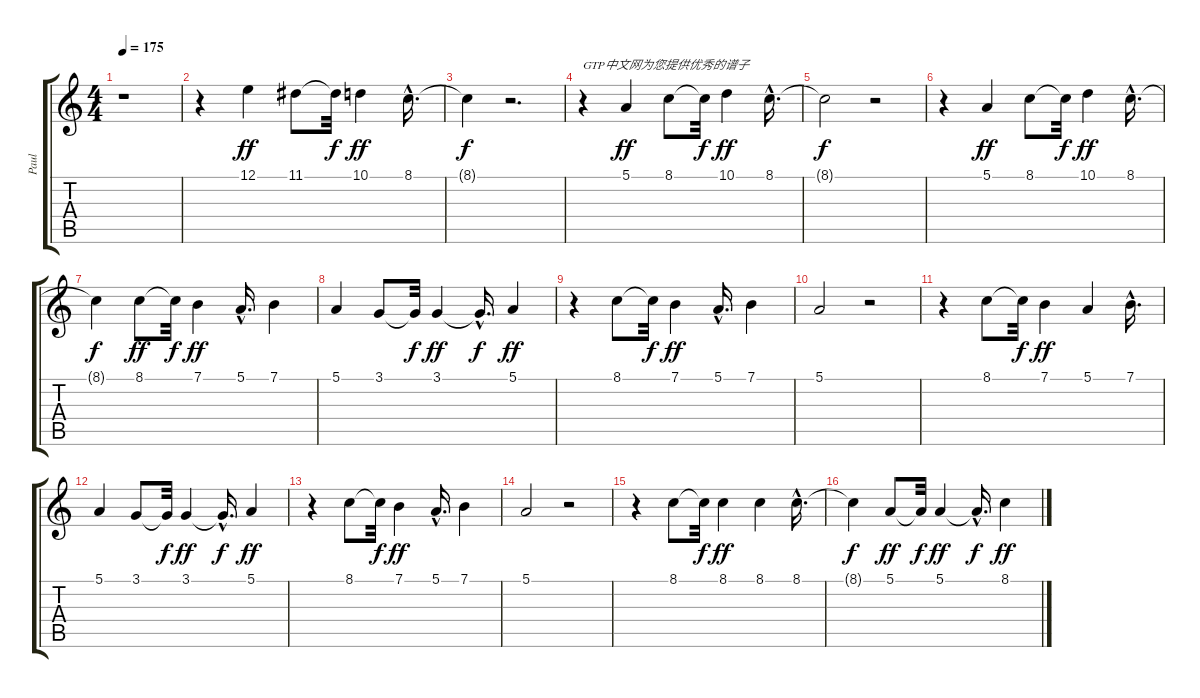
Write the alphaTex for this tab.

\track ("Paul" "Paul") {instrument flute}
\staff {score tabs}
\tuning (E4 B3 G3 D3 A2 E2) {hide}
\ts (4 4)
\tempo 175
\clef g2
\ks c
r.1{dy ff instrument flute} |
r.4 12.1.4 11.1.8 11.1{t}.32{dy f} 10.1.4{dy ff} 8.1{hac}.16{d} |
8.1{t}.4{dy f} r.2{d} |
r.4{txt "GTP中文网为您提供优秀的谱子"} 5.1.4{dy ff} 8.1.8 8.1{t}.32{dy f} 10.1.4{dy ff} 8.1{hac}.16{d} |
8.1{t}.2{dy f} r.2 |
r.4 5.1.4{dy ff} 8.1.8 8.1{t}.32{dy f} 10.1.4{dy ff} 8.1{hac}.16{d} |
8.1{t}.4{dy f} 8.1.8{dy ff} 8.1{t}.32{dy f} 7.1.4{dy ff} 5.1{hac}.16{d} 7.1.4 |
5.1.4 3.1.8 3.1{t}.32{dy f} 3.1.4{dy ff} 3.1{hac t}.16{d dy f} 5.1.4{dy ff} |
r.4 8.1.8 8.1{t}.32{dy f} 7.1.4{dy ff} 5.1{hac}.16{d} 7.1.4 |
5.1.2 r.2 |
r.4 8.1.8 8.1{t}.32{dy f} 7.1.4{dy ff} 5.1.4 7.1{hac}.16{d} |
5.1.4 3.1.8 3.1{t}.32{dy f} 3.1.4{dy ff} 3.1{hac t}.16{d dy f} 5.1.4{dy ff} |
r.4 8.1.8 8.1{t}.32{dy f} 7.1.4{dy ff} 5.1{hac}.16{d} 7.1.4 |
5.1.2 r.2 |
r.4 8.1.8 8.1{t}.32{dy f} 8.1.4{dy ff} 8.1.4 8.1{hac}.16{d} |
8.1{t}.4{dy f} 5.1.8{dy ff} 5.1{t}.32{dy f} 5.1.4{dy ff} 5.1{hac t}.16{d dy f} 8.1.4{dy ff}
